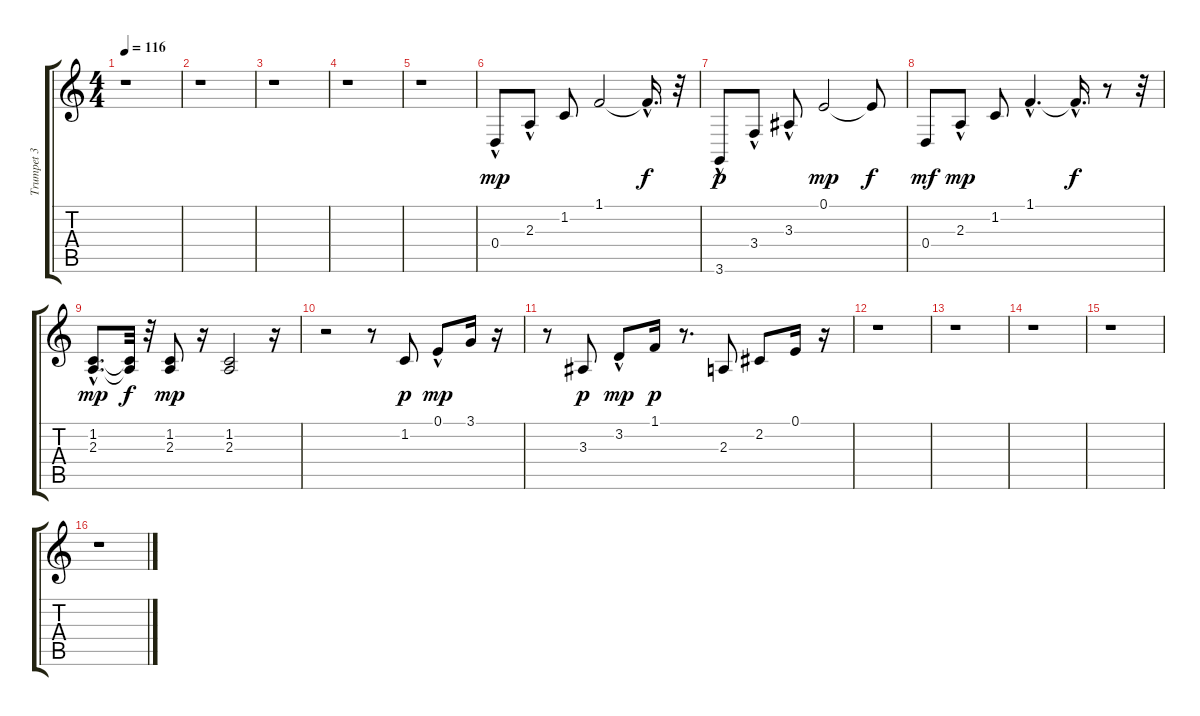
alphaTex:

\track ("Trumpet 3" "Trumpet 3") {instrument trumpet}
\staff {score tabs}
\tuning (E4 B3 G3 D3 A2 E2) {hide}
\ts (4 4)
\tempo 116
\clef g2
\ks c
r.1{dy f} |
r.1 |
r.1 |
r.1 |
r.1 |
0.4{hac}.8{dy mp} 2.3{hac}.8 1.2.8 1.1.2 1.1{hac t}.16{d dy f} r.32 |
3.6{hac}.8{dy p} 3.4{hac}.8 3.3{hac}.8 0.1.2{dy mp} 0.1{t}.8{dy f} |
0.4.8{dy mf} 2.3{hac}.8{dy mp} 1.2.8 1.1{hac}.4{d} 1.1{hac t}.16{d dy f} r.8 r.32 |
(1.2{hac} 2.3{hac}).8{d dy mp} (1.2{t} 2.3{t}).32{dy f} r.32 (1.2 2.3).8{dy mp} r.16 (1.2 2.3).2 r.16 |
r.2 r.8 1.2.8{dy p} 0.1{hac}.8{dy mp} 3.1.16 r.16 |
r.8 3.3.8{dy p} 3.2{hac}.8{dy mp} 1.1.16{dy p} r.8{d} 2.3.8 2.2.8 0.1.16 r.16 |
r.1 |
r.1 |
r.1 |
r.1 |
r.1
